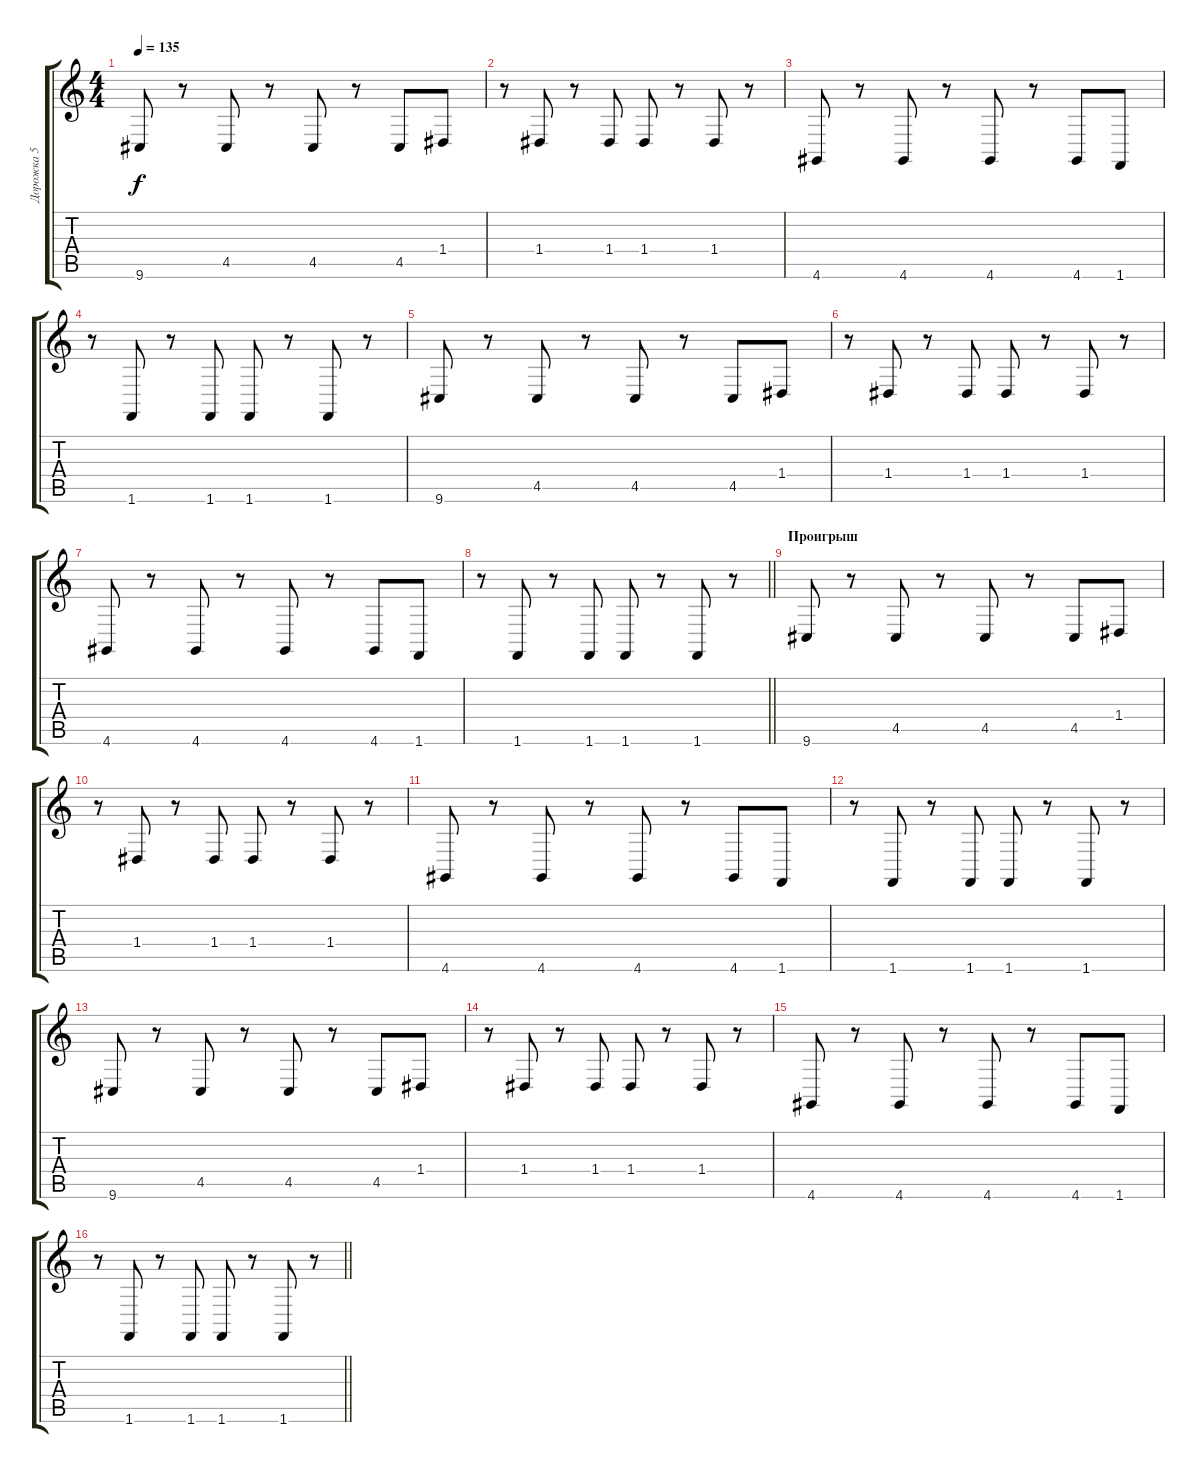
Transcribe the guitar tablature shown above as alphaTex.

\track ("Дорожка 5" "Дорожка 5") {instrument cello}
\staff {score tabs}
\tuning (E4 B3 G3 D3 A2 E2) {hide}
\ts (4 4)
\tempo 135
\clef g2
\ks c
9.6.8{dy f} r.8 4.5.8 r.8 4.5.8 r.8 4.5.8 1.4.8 |
r.8 1.4.8 r.8 1.4.8 1.4.8 r.8 1.4.8 r.8 |
4.6.8 r.8 4.6.8 r.8 4.6.8 r.8 4.6.8 1.6.8 |
r.8 1.6.8 r.8 1.6.8 1.6.8 r.8 1.6.8 r.8 |
9.6.8 r.8 4.5.8 r.8 4.5.8 r.8 4.5.8 1.4.8 |
r.8 1.4.8 r.8 1.4.8 1.4.8 r.8 1.4.8 r.8 |
4.6.8 r.8 4.6.8 r.8 4.6.8 r.8 4.6.8 1.6.8 |
\barLineRight lightlight
r.8 1.6.8 r.8 1.6.8 1.6.8 r.8 1.6.8 r.8 |
\section ("" "Проигрыш")
9.6.8 r.8 4.5.8 r.8 4.5.8 r.8 4.5.8 1.4.8 |
r.8 1.4.8 r.8 1.4.8 1.4.8 r.8 1.4.8 r.8 |
4.6.8 r.8 4.6.8 r.8 4.6.8 r.8 4.6.8 1.6.8 |
r.8 1.6.8 r.8 1.6.8 1.6.8 r.8 1.6.8 r.8 |
9.6.8 r.8 4.5.8 r.8 4.5.8 r.8 4.5.8 1.4.8 |
r.8 1.4.8 r.8 1.4.8 1.4.8 r.8 1.4.8 r.8 |
4.6.8 r.8 4.6.8 r.8 4.6.8 r.8 4.6.8 1.6.8 |
\barLineRight lightlight
r.8 1.6.8 r.8 1.6.8 1.6.8 r.8 1.6.8 r.8
